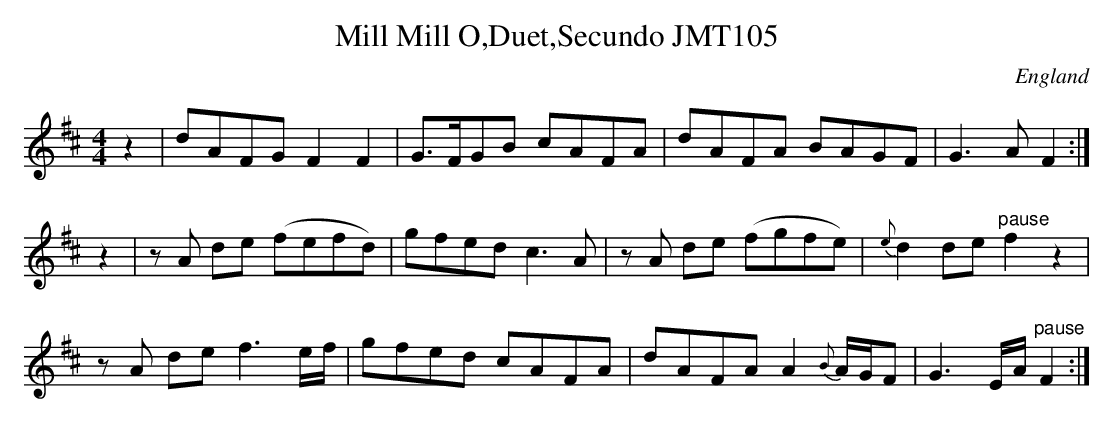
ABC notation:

X:1
T:Mill Mill O,Duet,Secundo JMT105
M:4/4
L:1/8
O:England
K:D
z2|dAFGF2F2|G>FGB cAFA|dAFA BAGF|G3AF2:|!
z2|zA de (fefd)|gfedc3A|zA de (fgfe)|{e}d2de"pause"f2z2|!
zA def3e/f/|gfed cAFA|dAFAA2{B}A/G/F|G3E/A/"pause"F2:|]
